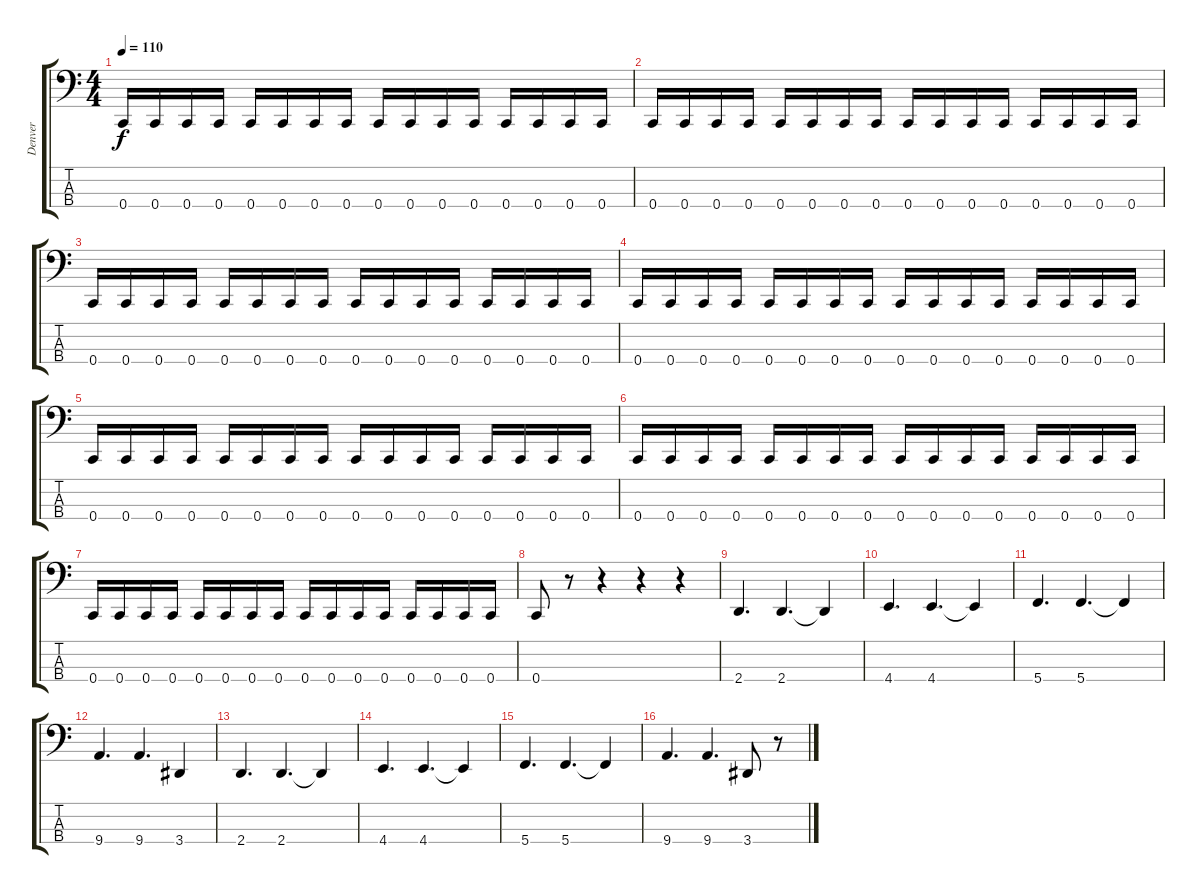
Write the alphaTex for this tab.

\track ("Denver" "Denver") {instrument electricbasspick}
\staff {score tabs}
\tuning (F2 C2 G1 C1) {hide}
\ts (4 4)
\tempo 110
\clef f4
\ks c
0.4.16{dy f} 0.4.16 0.4.16 0.4.16 0.4.16 0.4.16 0.4.16 0.4.16 0.4.16 0.4.16 0.4.16 0.4.16 0.4.16 0.4.16 0.4.16 0.4.16 |
0.4.16 0.4.16 0.4.16 0.4.16 0.4.16 0.4.16 0.4.16 0.4.16 0.4.16 0.4.16 0.4.16 0.4.16 0.4.16 0.4.16 0.4.16 0.4.16 |
0.4.16 0.4.16 0.4.16 0.4.16 0.4.16 0.4.16 0.4.16 0.4.16 0.4.16 0.4.16 0.4.16 0.4.16 0.4.16 0.4.16 0.4.16 0.4.16 |
0.4.16 0.4.16 0.4.16 0.4.16 0.4.16 0.4.16 0.4.16 0.4.16 0.4.16 0.4.16 0.4.16 0.4.16 0.4.16 0.4.16 0.4.16 0.4.16 |
0.4.16 0.4.16 0.4.16 0.4.16 0.4.16 0.4.16 0.4.16 0.4.16 0.4.16 0.4.16 0.4.16 0.4.16 0.4.16 0.4.16 0.4.16 0.4.16 |
0.4.16 0.4.16 0.4.16 0.4.16 0.4.16 0.4.16 0.4.16 0.4.16 0.4.16 0.4.16 0.4.16 0.4.16 0.4.16 0.4.16 0.4.16 0.4.16 |
0.4.16 0.4.16 0.4.16 0.4.16 0.4.16 0.4.16 0.4.16 0.4.16 0.4.16 0.4.16 0.4.16 0.4.16 0.4.16 0.4.16 0.4.16 0.4.16 |
0.4.8 r.8 r.4 r.4 r.4 |
2.4.4{d} 2.4.4{d} 2.4{t}.4 |
4.4.4{d} 4.4.4{d} 4.4{t}.4 |
5.4.4{d} 5.4.4{d} 5.4{t}.4 |
9.4.4{d} 9.4.4{d} 3.4.4 |
2.4.4{d} 2.4.4{d} 2.4{t}.4 |
4.4.4{d} 4.4.4{d} 4.4{t}.4 |
5.4.4{d} 5.4.4{d} 5.4{t}.4 |
9.4.4{d} 9.4.4{d} 3.4.8 r.8
